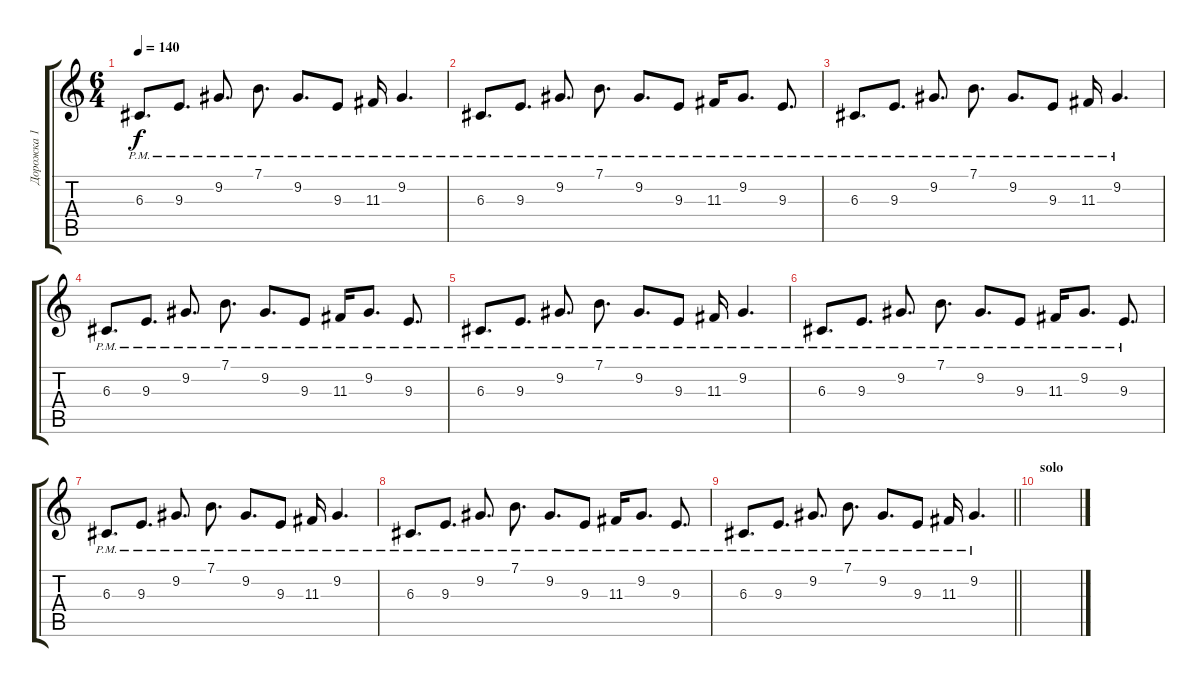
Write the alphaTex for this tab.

\track ("Дорожка 1" "Дорожка 1") {instrument oboe}
\staff {score tabs}
\tuning (E4 B3 G3 D3 A2 D2) {hide}
\ts (6 4)
\tempo 140
\clef g2
\ks c
6.3{pm}.8{d dy f} 9.3{pm}.8{d} 9.2{pm}.8{d} 7.1{pm}.8{d} 9.2{pm}.8{d} 9.3{pm}.8 11.3{pm}.16 9.2{pm}.4{d} |
6.3{pm}.8{d} 9.3{pm}.8{d} 9.2{pm}.8{d} 7.1{pm}.8{d} 9.2{pm}.8{d} 9.3{pm}.8 11.3{pm}.16 9.2{pm}.8{d} 9.3{pm}.8{d} |
6.3{pm}.8{d} 9.3{pm}.8{d} 9.2{pm}.8{d} 7.1{pm}.8{d} 9.2{pm}.8{d} 9.3{pm}.8 11.3{pm}.16 9.2{pm}.4{d} |
6.3{pm}.8{d} 9.3{pm}.8{d} 9.2{pm}.8{d} 7.1{pm}.8{d} 9.2{pm}.8{d} 9.3{pm}.8 11.3{pm}.16 9.2{pm}.8{d} 9.3{pm}.8{d} |
6.3{pm}.8{d} 9.3{pm}.8{d} 9.2{pm}.8{d} 7.1{pm}.8{d} 9.2{pm}.8{d} 9.3{pm}.8 11.3{pm}.16 9.2{pm}.4{d} |
6.3{pm}.8{d} 9.3{pm}.8{d} 9.2{pm}.8{d} 7.1{pm}.8{d} 9.2{pm}.8{d} 9.3{pm}.8 11.3{pm}.16 9.2{pm}.8{d} 9.3{pm}.8{d} |
6.3{pm}.8{d} 9.3{pm}.8{d} 9.2{pm}.8{d} 7.1{pm}.8{d} 9.2{pm}.8{d} 9.3{pm}.8 11.3{pm}.16 9.2{pm}.4{d} |
6.3{pm}.8{d} 9.3{pm}.8{d} 9.2{pm}.8{d} 7.1{pm}.8{d} 9.2{pm}.8{d} 9.3{pm}.8 11.3{pm}.16 9.2{pm}.8{d} 9.3{pm}.8{d} |
\barLineRight lightlight
6.3{pm}.8{d} 9.3{pm}.8{d} 9.2{pm}.8{d} 7.1{pm}.8{d} 9.2{pm}.8{d} 9.3{pm}.8 11.3{pm}.16 9.2{pm}.4{d} |
\section ("" "solo")
